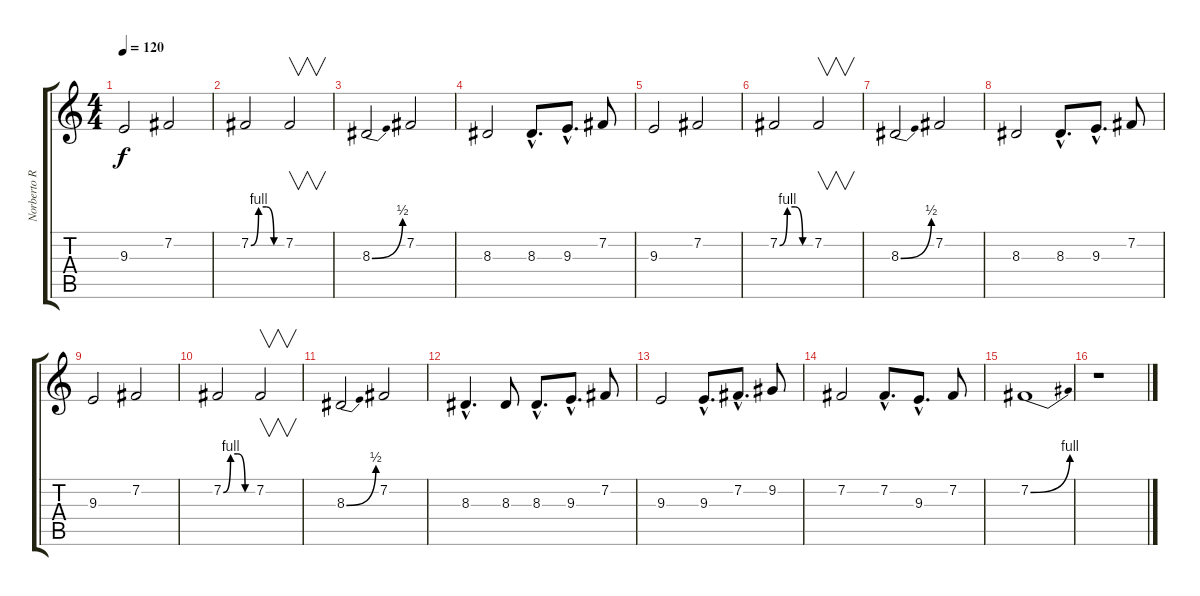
\track ("Norberto Rodriguez" "Norberto R") {instrument lead8bassandlead}
\staff {score tabs}
\tuning (E4 B3 G3 D3 A2 E2) {hide}
\ts (4 4)
\tempo 120
\clef g2
\ks c
9.3.2{dy f} 7.2.2 |
7.2{be (custom 0 0 15 4 30 4 45 0 60 0)}.2 7.2.2{v} |
8.3{be (bend 0 0 60 2)}.2 7.2.2 |
8.3.2 8.3{hac}.8{d} 9.3{hac}.8{d} 7.2.8 |
9.3.2 7.2.2 |
7.2{be (custom 0 0 15 4 30 4 45 0 60 0)}.2 7.2.2{v} |
8.3{be (bend 0 0 60 2)}.2 7.2.2 |
8.3.2 8.3{hac}.8{d} 9.3{hac}.8{d} 7.2.8 |
9.3.2 7.2.2 |
7.2{be (custom 0 0 15 4 30 4 45 0 60 0)}.2 7.2.2{v} |
8.3{be (bend 0 0 60 2)}.2 7.2.2 |
8.3{hac}.4{d} 8.3.8 8.3{hac}.8{d} 9.3{hac}.8{d} 7.2.8 |
9.3.2 9.3{hac}.8{d} 7.2{hac}.8{d} 9.2.8 |
7.2.2 7.2{hac}.8{d} 9.3{hac}.8{d} 7.2.8 |
7.2{be (bend 0 0 60 4)}.1 |
r.1
